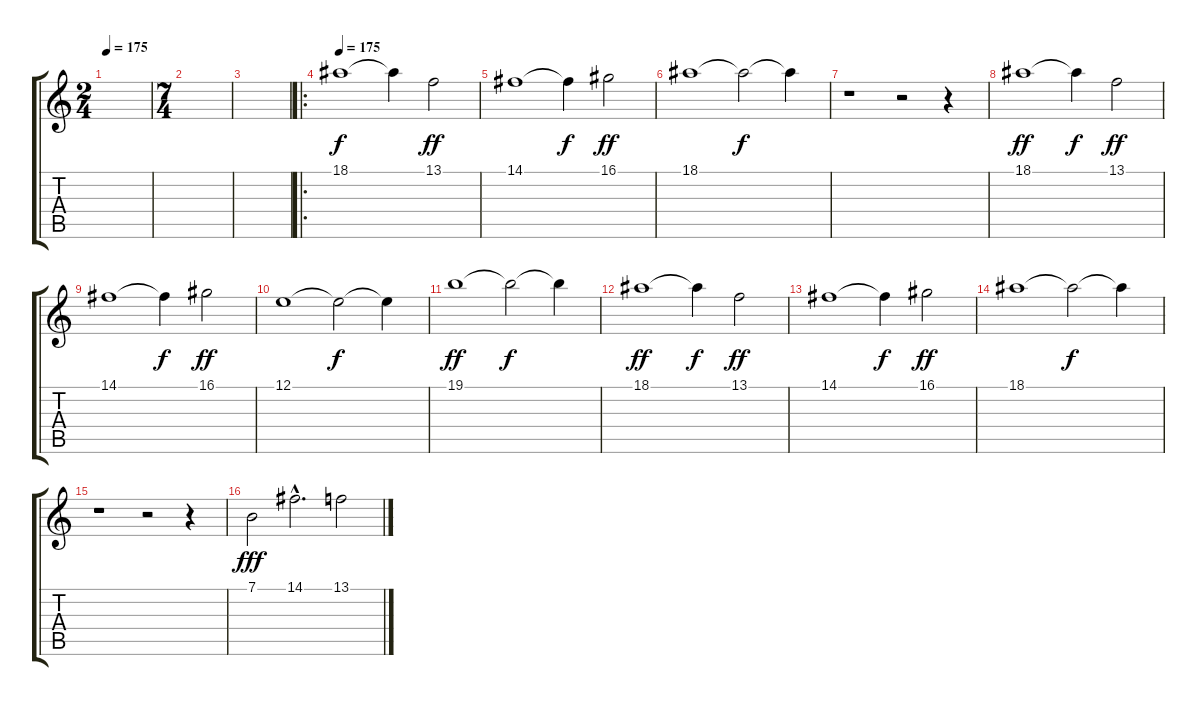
\track "" {instrument flute}
\staff {score tabs}
\tuning (E4 B3 G3 D3 A2 E2) {hide}
\ts (2 4)
\tempo 175
\clef g2
\ks c
|
\ts (7 4)
|
|
\ro
\tempo 175
18.1.1 18.1{t}.4{dy f} 13.1.2{dy ff} |
14.1.1 14.1{t}.4{dy f} 16.1.2{dy ff} |
18.1.1 18.1{t}.2{dy f} 18.1{t}.4 |
r.1 r.2 r.4 |
18.1.1{dy ff} 18.1{t}.4{dy f} 13.1.2{dy ff} |
14.1.1 14.1{t}.4{dy f} 16.1.2{dy ff} |
12.1.1 12.1{t}.2{dy f} 12.1{t}.4 |
19.1.1{dy ff} 19.1{t}.2{dy f} 19.1{t}.4 |
18.1.1{dy ff} 18.1{t}.4{dy f} 13.1.2{dy ff} |
14.1.1 14.1{t}.4{dy f} 16.1.2{dy ff} |
18.1.1 18.1{t}.2{dy f} 18.1{t}.4 |
r.1 r.2 r.4 |
7.1.2{dy fff} 14.1{hac}.2{d} 13.1.2
